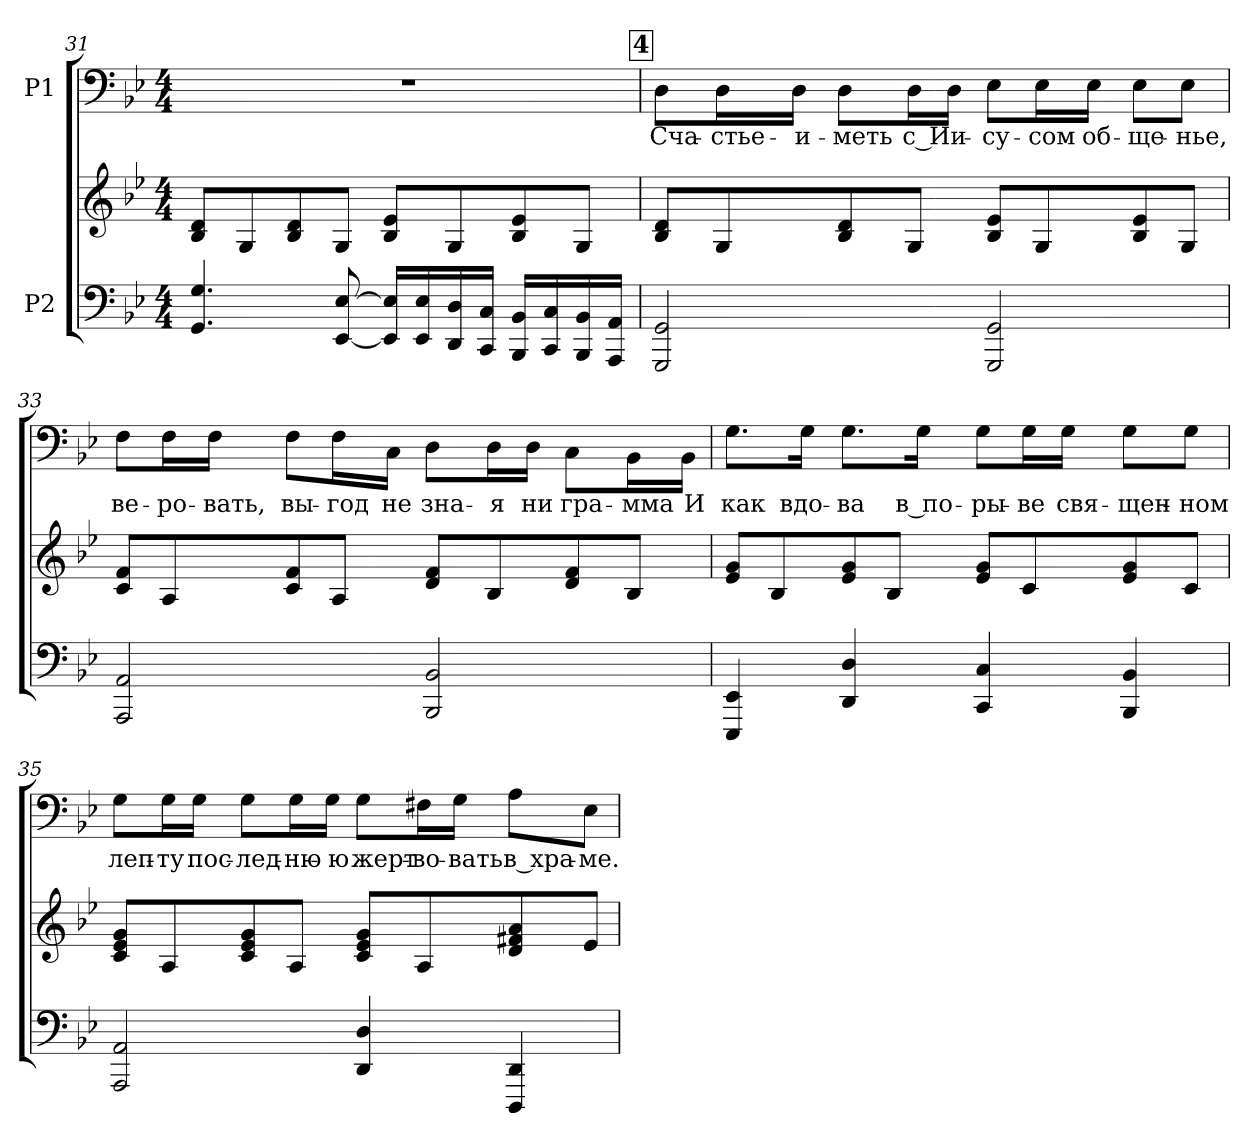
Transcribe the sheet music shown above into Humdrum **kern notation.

**kern	**kern	**kern	**text
*part2	*part2	*part1	*part1
*staff3	*staff2	*staff1	*staff1
*I"P2	*	*I"P1	*
*clefF4	*clefG2	*clefF4	*
*k[b-e-]	*k[b-e-]	*k[b-e-]	*
*g:	*g:	*g:	*
*M4/4	*M4/4	*M4/4	*
=31	=31	=31	=31
4.GGi/ 4.Gi	8B-i/ 8diL	1r	.
.	8Gi/	.	.
.	8B-i/ 8di	.	.
[<8EE-i/ [>8E-i	8Gi/J	.	.
16EE-i/] 16E-i]LL	8B-i/ 8e-iL	.	.
16EE-i/ 16E-i	.	.	.
16DDi/ 16Di	8Gi/	.	.
16CCi/ 16CiJJ	.	.	.
16BBB-i/ 16BB-iLL	8B-i/ 8e-i	.	.
16CCi/ 16Ci	.	.	.
16BBB-i/ 16BB-i	8Gi/J	.	.
16AAAi/ 16AAiJJ	.	.	.
!!LO:PB:g=z
!!LO:REH:place=s1:B:color=#000000:enc=box:fs=14.3637:t=4
=32	=32	=32	=32
!	!	!	!LO:LY:b:color=#000000
2GGGi/ 2GGi	8B-i/ 8diL	8Di\L	Сча-
!	!	!	!LO:LY:b:color=#000000
.	8Gi/	16Di\L	-стье-
!	!	!	!LO:LY:b:color=#000000
.	.	16Di\JJ	-и-
!	!	!	!LO:LY:b:color=#000000
.	8B-i/ 8di	8Di\L	-меть
!	!	!	!LO:LY:b:color=#000000
.	8Gi/J	16Di\L	с Ии-
.	.	16Di\JJ	.
!	!	!	!LO:LY:b:color=#000000
2GGGi/ 2GGi	8B-i/ 8e-iL	8E-i\L	-су-
!	!	!	!LO:LY:b:color=#000000
.	8Gi/	16E-i\L	-сом
!	!	!	!LO:LY:b:color=#000000
.	.	16E-i\JJ	об-
!	!	!	!LO:LY:b:color=#000000
.	8B-i/ 8e-i	8E-i\L	-ще-
!	!	!	!LO:LY:b:color=#000000
.	8Gi/J	8E-i\J	-нье,
=33	=33	=33	=33
!	!	!	!LO:LY:b:color=#000000
2AAAi/ 2AAi	8ci/ 8fiL	8Fi\L	ве-
!	!	!	!LO:LY:b:color=#000000
.	8Ai/	16Fi\L	-ро-
!	!	!	!LO:LY:b:color=#000000
.	.	16Fi\JJ	-вать,
!	!	!	!LO:LY:b:color=#000000
.	8ci/ 8fi	8Fi\L	вы-
!	!	!	!LO:LY:b:color=#000000
.	8Ai/J	16Fi\L	-год
!	!	!	!LO:LY:b:color=#000000
.	.	16Ci\JJ	не
!	!	!	!LO:LY:b:color=#000000
2BBB-i/ 2BB-i	8di/ 8fiL	8Di\L	зна-
!	!	!	!LO:LY:b:color=#000000
.	8B-i/	16Di\L	-я
!	!	!	!LO:LY:b:color=#000000
.	.	16Di\JJ	ни
!	!	!	!LO:LY:b:color=#000000
.	8di/ 8fi	8Ci\L	гра-
!	!	!	!LO:LY:b:color=#000000
.	8B-i/J	16BB-i\L	-мма
!	!	!	!LO:LY:b:color=#000000
.	.	16BB-i\JJ	И
!!LO:LB:g=z
=34	=34	=34	=34
!	!	!	!LO:LY:b:color=#000000
4EEE-i/ 4EE-i	8e-i/ 8giL	8.Gi\L	как
.	8B-i/	.	.
!	!	!	!LO:LY:b:color=#000000
.	.	16Gi\Jk	вдо-
!	!	!	!LO:LY:b:color=#000000
4DDi/ 4Di	8e-i/ 8gi	8.Gi\L	-ва
.	8B-i/J	.	.
!	!	!	!LO:LY:b:color=#000000
.	.	16Gi\Jk	в по-
!	!	!	!LO:LY:b:color=#000000
4CCi/ 4Ci	8e-i/ 8giL	8Gi\L	-ры-
!	!	!	!LO:LY:b:color=#000000
.	8ci/	16Gi\L	-ве
!	!	!	!LO:LY:b:color=#000000
.	.	16Gi\JJ	свя-
!	!	!	!LO:LY:b:color=#000000
4BBB-i/ 4BB-i	8e-i/ 8gi	8Gi\L	-щен-
!	!	!	!LO:LY:b:color=#000000
.	8ci/J	8Gi\J	-ном
=35	=35	=35	=35
!	!	!	!LO:LY:b:color=#000000
2AAAi/ 2AAi	8ci/ 8e-i 8giL	8Gi\L	леп-
!	!	!	!LO:LY:b:color=#000000
.	8Ai/	16Gi\L	-ту
!	!	!	!LO:LY:b:color=#000000
.	.	16Gi\JJ	пос-
!	!	!	!LO:LY:b:color=#000000
.	8ci/ 8e-i 8gi	8Gi\L	-лед-
!	!	!	!LO:LY:b:color=#000000
.	8Ai/J	16Gi\L	-ню-
!	!	!	!LO:LY:b:color=#000000
.	.	16Gi\JJ	-ю
!	!	!	!LO:LY:b:color=#000000
4DDi/ 4Di	8ci/ 8e-i 8giL	8Gi\L	жерт-
!	!	!	!LO:LY:b:color=#000000
.	8Ai/	16F#Xi\L	-во-
!	!	!	!LO:LY:b:color=#000000
.	.	16Gi\JJ	-вать
!	!	!	!LO:LY:b:color=#000000
4DDDi/ 4DDi	8di/ 8f#Xi 8ai	8Ai\L	в хра-
!	!	!	!LO:LY:b:color=#000000
.	8e-i/J	8E-i\J	-ме.
=	=	=	=
*-	*-	*-	*-
